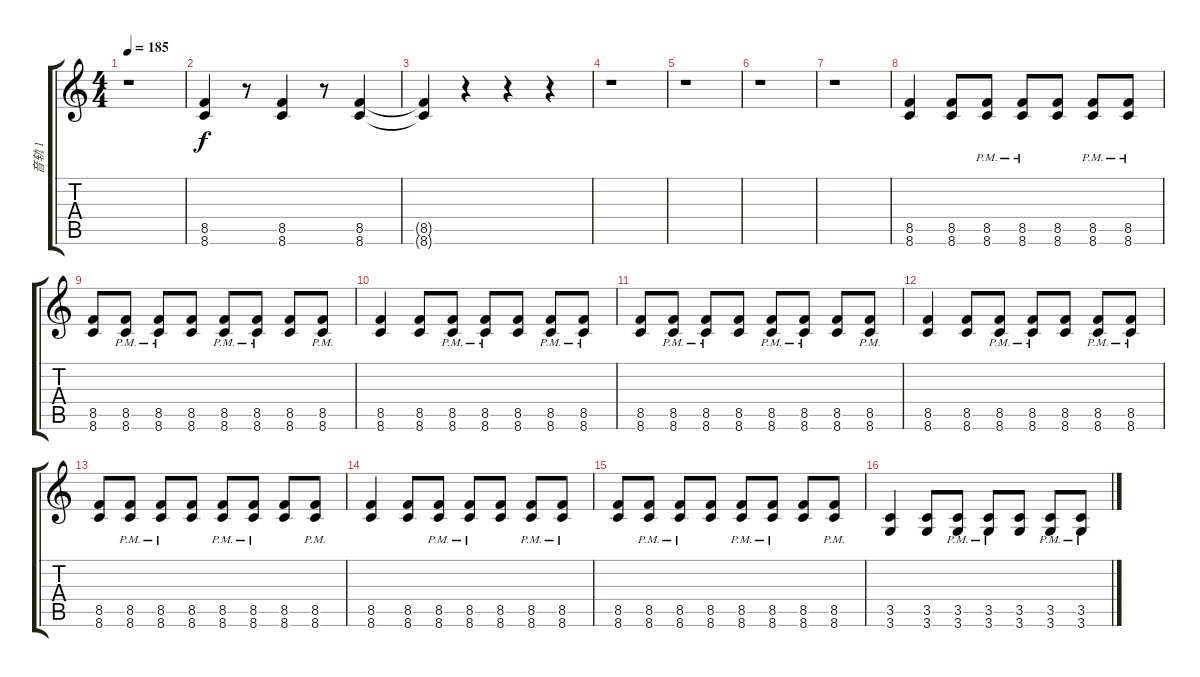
\track ("音轨 1" "音轨 1") {instrument overdrivenguitar}
\staff {score tabs}
\tuning (E4 B3 G3 D3 A2 E2) {hide}
\ts (4 4)
\tempo 185
\clef g2
\ks c
r.1{dy f} |
(8.5 8.6).4 r.8 (8.5 8.6).4 r.8 (8.5 8.6).4 |
(8.5{t} 8.6{t}).4 r.4 r.4 r.4 |
r.1 |
r.1 |
r.1 |
r.1 |
(8.5 8.6).4 (8.5 8.6).8 (8.5 8.6{pm}).8 (8.5 8.6{pm}).8 (8.5 8.6).8 (8.5 8.6{pm}).8 (8.5 8.6{pm}).8 |
(8.5 8.6).8 (8.5{pm} 8.6).8 (8.5{pm} 8.6).8 (8.5 8.6).8 (8.5{pm} 8.6).8 (8.5{pm} 8.6).8 (8.5 8.6).8 (8.5{pm} 8.6).8 |
(8.5 8.6).4 (8.5 8.6).8 (8.5 8.6{pm}).8 (8.5 8.6{pm}).8 (8.5 8.6).8 (8.5 8.6{pm}).8 (8.5 8.6{pm}).8 |
(8.5 8.6).8 (8.5{pm} 8.6).8 (8.5{pm} 8.6).8 (8.5 8.6).8 (8.5{pm} 8.6).8 (8.5{pm} 8.6).8 (8.5 8.6).8 (8.5{pm} 8.6).8 |
(8.5 8.6).4 (8.5 8.6).8 (8.5 8.6{pm}).8 (8.5 8.6{pm}).8 (8.5 8.6).8 (8.5 8.6{pm}).8 (8.5 8.6{pm}).8 |
(8.5 8.6).8 (8.5{pm} 8.6).8 (8.5{pm} 8.6).8 (8.5 8.6).8 (8.5{pm} 8.6).8 (8.5{pm} 8.6).8 (8.5 8.6).8 (8.5{pm} 8.6).8 |
(8.5 8.6).4 (8.5 8.6).8 (8.5 8.6{pm}).8 (8.5 8.6{pm}).8 (8.5 8.6).8 (8.5 8.6{pm}).8 (8.5 8.6{pm}).8 |
(8.5 8.6).8 (8.5{pm} 8.6).8 (8.5{pm} 8.6).8 (8.5 8.6).8 (8.5{pm} 8.6).8 (8.5{pm} 8.6).8 (8.5 8.6).8 (8.5{pm} 8.6).8 |
(3.5 3.6).4 (3.5 3.6).8 (3.5{pm} 3.6).8 (3.5{pm} 3.6).8 (3.5 3.6).8 (3.5{pm} 3.6).8 (3.5{pm} 3.6).8
